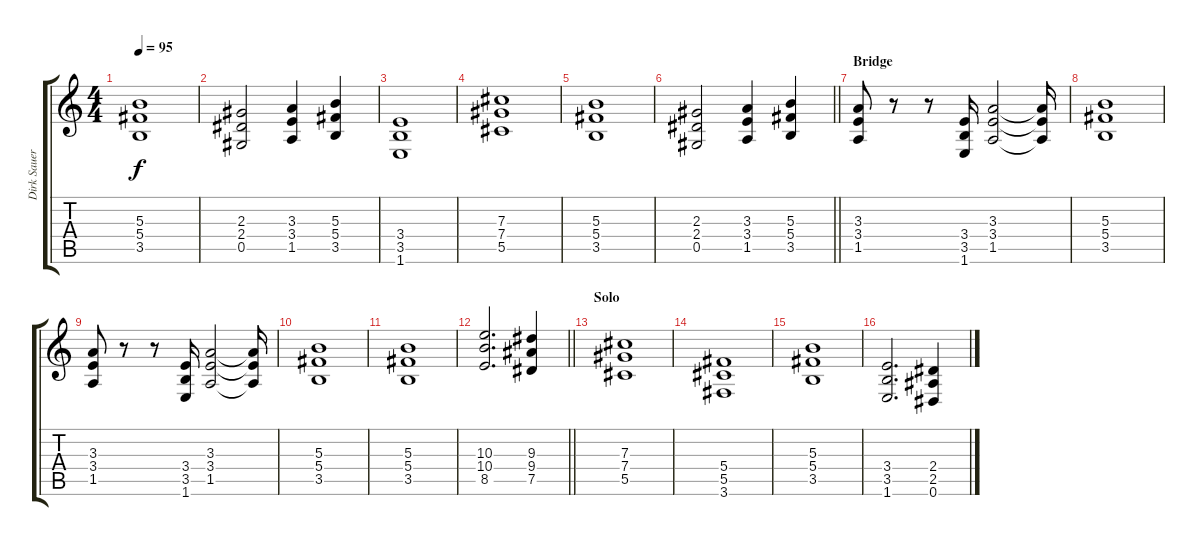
\track ("Dirk Sauer" "Dirk Sauer") {instrument distortionguitar}
\staff {score tabs}
\tuning (Eb4 Bb3 Gb3 Db3 Ab2 Eb2) {hide}
\ts (4 4)
\tempo 95
\clef g2
\ks c
(5.3 5.4 3.5).1{dy f} |
(2.3 2.4 0.5).2 (3.3 3.4 1.5).4 (5.3 5.4 3.5).4 |
(3.4 3.5 1.6).1 |
(7.3 7.4 5.5).1 |
(5.3 5.4 3.5).1 |
\barLineRight lightlight
(2.3 2.4 0.5).2 (3.3 3.4 1.5).4 (5.3 5.4 3.5).4 |
\section ("" "Bridge")
(3.3 3.4 1.5).8 r.8 r.8 (3.4 3.5 1.6).16 (3.3 3.4 1.5).2 (3.3{t} 3.4{t} 1.5{t}).16 |
(5.3 5.4 3.5).1 |
(3.3 3.4 1.5).8 r.8 r.8 (3.4 3.5 1.6).16 (3.3 3.4 1.5).2 (3.3{t} 3.4{t} 1.5{t}).16 |
(5.3 5.4 3.5).1 |
(5.3 5.4 3.5).1 |
\barLineRight lightlight
(10.3 10.4 8.5).2{d} (9.3 9.4 7.5).4 |
\section ("" "Solo")
(7.3 7.4 5.5).1 |
(5.4 5.5 3.6).1 |
(5.3 5.4 3.5).1 |
(3.4 3.5 1.6).2{d} (2.4 2.5 0.6).4
